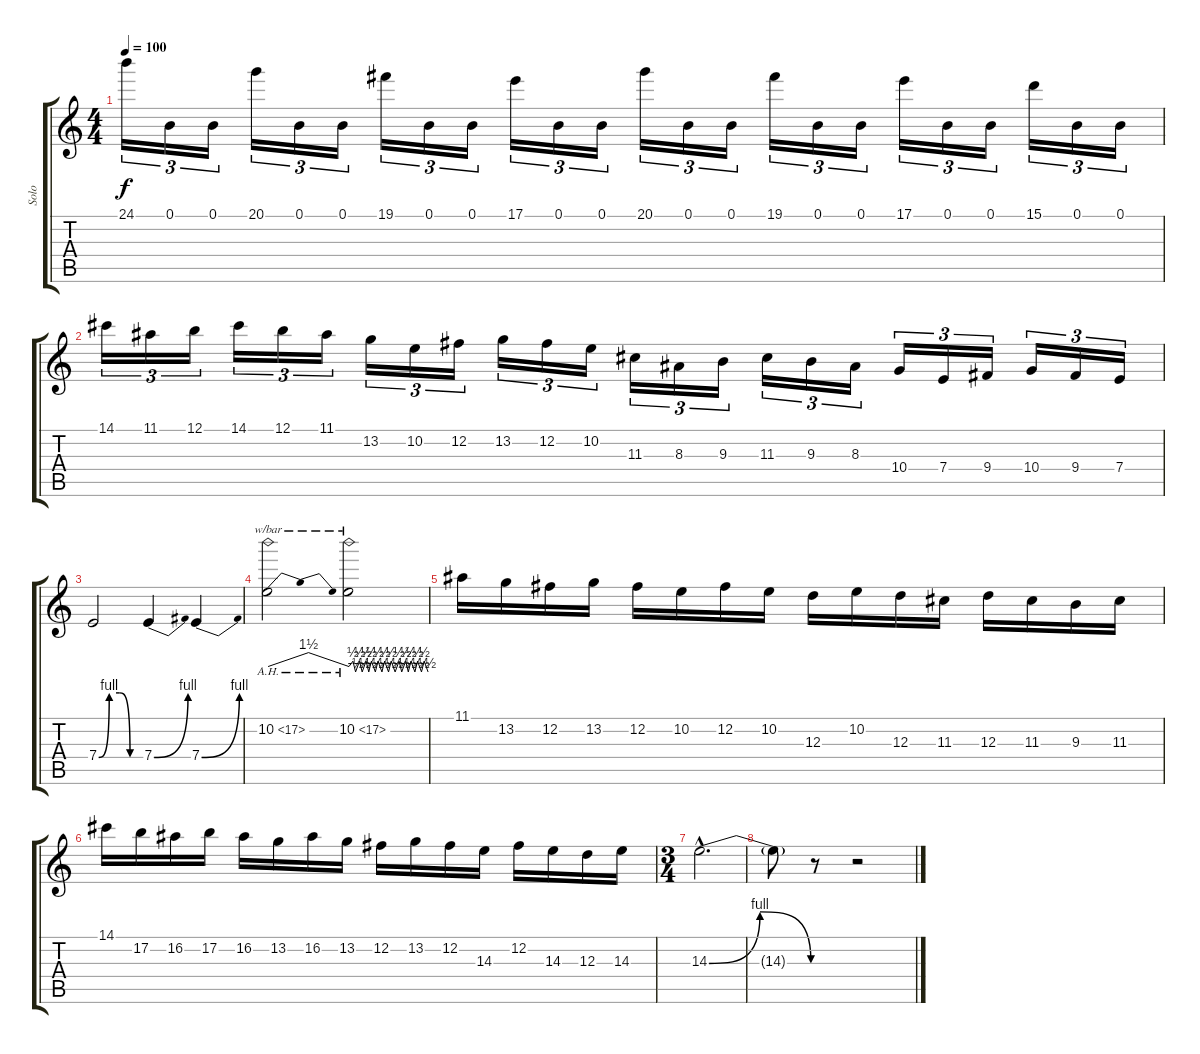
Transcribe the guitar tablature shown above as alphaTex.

\track ("Solo" "Solo") {instrument overdrivenguitar}
\staff {score tabs}
\tuning (B3 Gb3 D3 A2 E2 B1) {hide}
\ts (4 4)
\tempo 100
\clef g2
\ks c
24.1.16{tu (3 2) dy f} 0.1.16{tu (3 2)} 0.1.16{tu (3 2)} 20.1.16{tu (3 2)} 0.1.16{tu (3 2)} 0.1.16{tu (3 2)} 19.1.16{tu (3 2)} 0.1.16{tu (3 2)} 0.1.16{tu (3 2)} 17.1.16{tu (3 2)} 0.1.16{tu (3 2)} 0.1.16{tu (3 2)} 20.1.16{tu (3 2)} 0.1.16{tu (3 2)} 0.1.16{tu (3 2)} 19.1.16{tu (3 2)} 0.1.16{tu (3 2)} 0.1.16{tu (3 2)} 17.1.16{tu (3 2)} 0.1.16{tu (3 2)} 0.1.16{tu (3 2)} 15.1.16{tu (3 2)} 0.1.16{tu (3 2)} 0.1.16{tu (3 2)} |
14.1.16{tu (3 2)} 11.1.16{tu (3 2)} 12.1.16{tu (3 2)} 14.1.16{tu (3 2)} 12.1.16{tu (3 2)} 11.1.16{tu (3 2)} 13.2.16{tu (3 2)} 10.2.16{tu (3 2)} 12.2.16{tu (3 2)} 13.2.16{tu (3 2)} 12.2.16{tu (3 2)} 10.2.16{tu (3 2)} 11.3.16{tu (3 2)} 8.3.16{tu (3 2)} 9.3.16{tu (3 2)} 11.3.16{tu (3 2)} 9.3.16{tu (3 2)} 8.3.16{tu (3 2)} 10.4.16{tu (3 2)} 7.4.16{tu (3 2)} 9.4.16{tu (3 2)} 10.4.16{tu (3 2)} 9.4.16{tu (3 2)} 7.4.16{tu (3 2)} |
7.4{be (custom 0 0 15 4 30 4 45 0 60 0)}.2 7.4{be (bend 0 0 60 4)}.4 7.4{be (bend 0 0 60 4)}.4 |
10.2{ah 7}.2{tbe (dip default 0 0 15 6 60 0)} 10.2{ah 7}.2{tbe (custom default 0 0 3 2 5 -2 8 2 10 -2 13 2 15 -2 17 2 20 -2 22 2 25 -2 27 2 30 -2 32 2 35 -2 38 2 40 -2 43 2 45 -2 47 2 50 -2 52 2 55 -2 57 2 60 -2)} |
11.1.16 13.2.16 12.2.16 13.2.16 12.2.16 10.2.16 12.2.16 10.2.16 12.3.16 10.2.16 12.3.16 11.3.16 12.3.16 11.3.16 9.3.16 11.3.16 |
14.1.16 17.2.16 16.2.16 17.2.16 16.2.16 13.2.16 16.2.16 13.2.16 12.2.16 13.2.16 12.2.16 14.3.16 12.2.16 14.3.16 12.3.16 14.3.16 |
\ts (3 4)
14.3{be (bendrelease 0 0 15 4 45 4 60 0) hac}.2{d} |
14.3{t}.8 r.8 r.2
